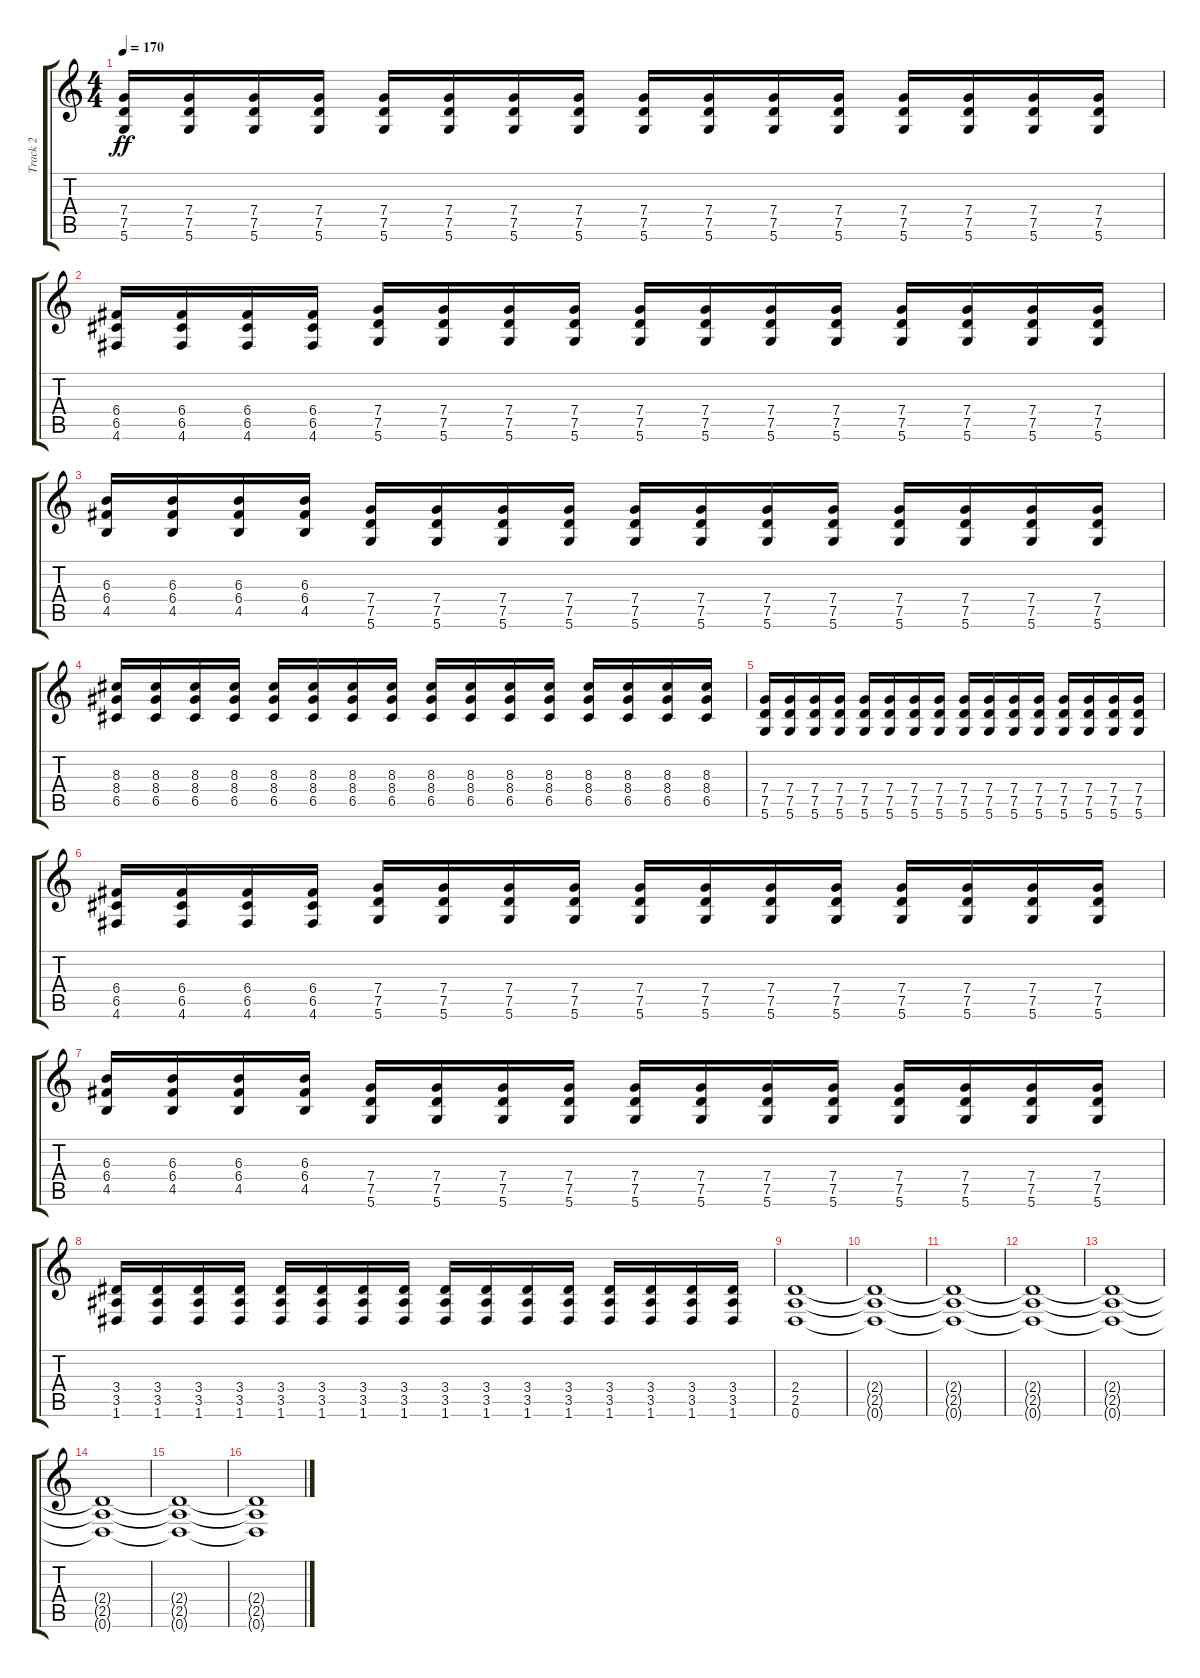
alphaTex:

\track ("Track 2" "Track 2") {instrument distortionguitar}
\staff {score tabs}
\tuning (D4 A3 F3 C3 G2 D2) {hide}
\ts (4 4)
\tempo 170
\clef g2
\ks c
(7.4 7.5 5.6).16{dy ff} (7.4 7.5 5.6).16 (7.4 7.5 5.6).16 (7.4 7.5 5.6).16 (7.4 7.5 5.6).16 (7.4 7.5 5.6).16 (7.4 7.5 5.6).16 (7.4 7.5 5.6).16 (7.4 7.5 5.6).16 (7.4 7.5 5.6).16 (7.4 7.5 5.6).16 (7.4 7.5 5.6).16 (7.4 7.5 5.6).16 (7.4 7.5 5.6).16 (7.4 7.5 5.6).16 (7.4 7.5 5.6).16 |
(6.4 6.5 4.6).16 (6.4 6.5 4.6).16 (6.4 6.5 4.6).16 (6.4 6.5 4.6).16 (7.4 7.5 5.6).16 (7.4 7.5 5.6).16 (7.4 7.5 5.6).16 (7.4 7.5 5.6).16 (7.4 7.5 5.6).16 (7.4 7.5 5.6).16 (7.4 7.5 5.6).16 (7.4 7.5 5.6).16 (7.4 7.5 5.6).16 (7.4 7.5 5.6).16 (7.4 7.5 5.6).16 (7.4 7.5 5.6).16 |
(6.3 6.4 4.5).16 (6.3 6.4 4.5).16 (6.3 6.4 4.5).16 (6.3 6.4 4.5).16 (7.4 7.5 5.6).16 (7.4 7.5 5.6).16 (7.4 7.5 5.6).16 (7.4 7.5 5.6).16 (7.4 7.5 5.6).16 (7.4 7.5 5.6).16 (7.4 7.5 5.6).16 (7.4 7.5 5.6).16 (7.4 7.5 5.6).16 (7.4 7.5 5.6).16 (7.4 7.5 5.6).16 (7.4 7.5 5.6).16 |
(8.3 8.4 6.5).16 (8.3 8.4 6.5).16 (8.3 8.4 6.5).16 (8.3 8.4 6.5).16 (8.3 8.4 6.5).16 (8.3 8.4 6.5).16 (8.3 8.4 6.5).16 (8.3 8.4 6.5).16 (8.3 8.4 6.5).16 (8.3 8.4 6.5).16 (8.3 8.4 6.5).16 (8.3 8.4 6.5).16 (8.3 8.4 6.5).16 (8.3 8.4 6.5).16 (8.3 8.4 6.5).16 (8.3 8.4 6.5).16 |
(7.4 7.5 5.6).16 (7.4 7.5 5.6).16 (7.4 7.5 5.6).16 (7.4 7.5 5.6).16 (7.4 7.5 5.6).16 (7.4 7.5 5.6).16 (7.4 7.5 5.6).16 (7.4 7.5 5.6).16 (7.4 7.5 5.6).16 (7.4 7.5 5.6).16 (7.4 7.5 5.6).16 (7.4 7.5 5.6).16 (7.4 7.5 5.6).16 (7.4 7.5 5.6).16 (7.4 7.5 5.6).16 (7.4 7.5 5.6).16 |
(6.4 6.5 4.6).16 (6.4 6.5 4.6).16 (6.4 6.5 4.6).16 (6.4 6.5 4.6).16 (7.4 7.5 5.6).16 (7.4 7.5 5.6).16 (7.4 7.5 5.6).16 (7.4 7.5 5.6).16 (7.4 7.5 5.6).16 (7.4 7.5 5.6).16 (7.4 7.5 5.6).16 (7.4 7.5 5.6).16 (7.4 7.5 5.6).16 (7.4 7.5 5.6).16 (7.4 7.5 5.6).16 (7.4 7.5 5.6).16 |
(6.3 6.4 4.5).16 (6.3 6.4 4.5).16 (6.3 6.4 4.5).16 (6.3 6.4 4.5).16 (7.4 7.5 5.6).16 (7.4 7.5 5.6).16 (7.4 7.5 5.6).16 (7.4 7.5 5.6).16 (7.4 7.5 5.6).16 (7.4 7.5 5.6).16 (7.4 7.5 5.6).16 (7.4 7.5 5.6).16 (7.4 7.5 5.6).16 (7.4 7.5 5.6).16 (7.4 7.5 5.6).16 (7.4 7.5 5.6).16 |
(3.4 3.5 1.6).16 (3.4 3.5 1.6).16 (3.4 3.5 1.6).16 (3.4 3.5 1.6).16 (3.4 3.5 1.6).16 (3.4 3.5 1.6).16 (3.4 3.5 1.6).16 (3.4 3.5 1.6).16 (3.4 3.5 1.6).16 (3.4 3.5 1.6).16 (3.4 3.5 1.6).16 (3.4 3.5 1.6).16 (3.4 3.5 1.6).16 (3.4 3.5 1.6).16 (3.4 3.5 1.6).16 (3.4 3.5 1.6).16 |
(2.4 2.5 0.6).1 |
(2.4{t} 2.5{t} 0.6{t}).1{volume 15} |
(2.4{t} 2.5{t} 0.6{t}).1{volume 14} |
(2.4{t} 2.5{t} 0.6{t}).1{volume 13} |
(2.4{t} 2.5{t} 0.6{t}).1{volume 12} |
(2.4{t} 2.5{t} 0.6{t}).1{volume 11} |
(2.4{t} 2.5{t} 0.6{t}).1{volume 10} |
(2.4{t} 2.5{t} 0.6{t}).1{volume 9}
